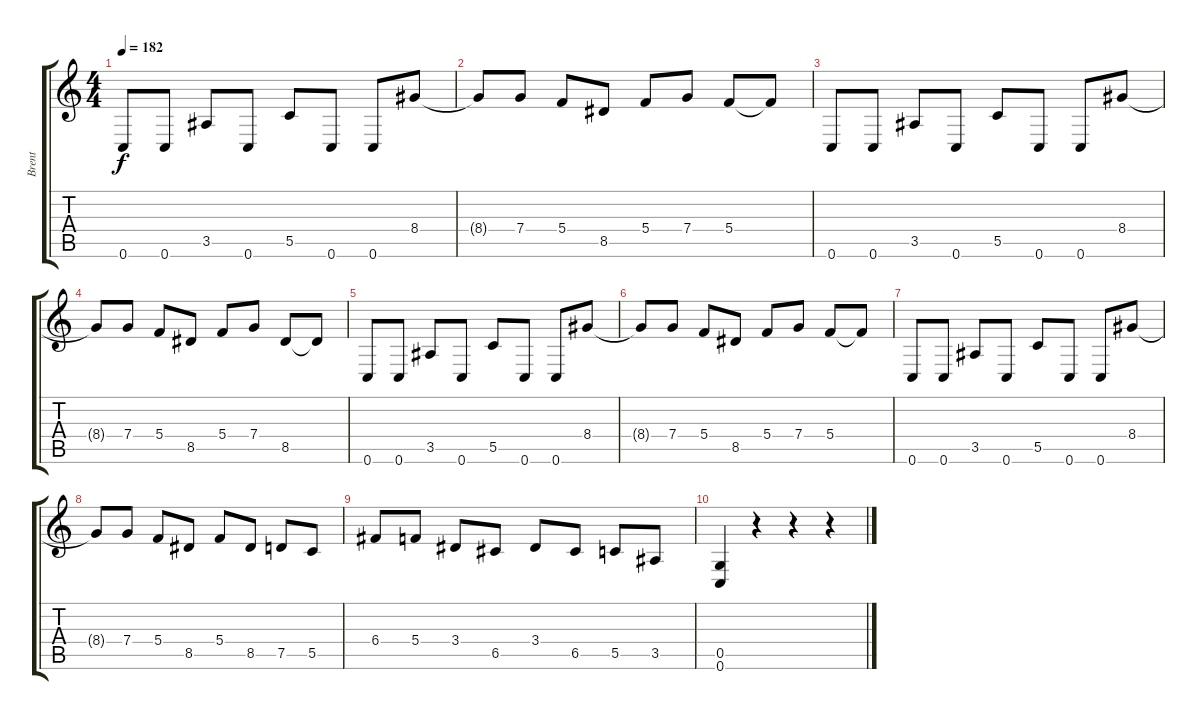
\track ("Brent" "Brent") {instrument distortionguitar}
\staff {score tabs}
\tuning (D4 A3 F3 C3 G2 C2) {hide}
\ts (4 4)
\tempo 182
\clef g2
\ks c
0.6.8{dy f} 0.6.8 3.5.8 0.6.8 5.5.8 0.6.8 0.6.8 8.4.8 |
8.4{t}.8 7.4.8 5.4.8 8.5.8 5.4.8 7.4.8 5.4.8 5.4{t}.8 |
0.6.8 0.6.8 3.5.8 0.6.8 5.5.8 0.6.8 0.6.8 8.4.8 |
8.4{t}.8 7.4.8 5.4.8 8.5.8 5.4.8 7.4.8 8.5.8 8.5{t}.8 |
0.6.8 0.6.8 3.5.8 0.6.8 5.5.8 0.6.8 0.6.8 8.4.8 |
8.4{t}.8 7.4.8 5.4.8 8.5.8 5.4.8 7.4.8 5.4.8 5.4{t}.8 |
0.6.8 0.6.8 3.5.8 0.6.8 5.5.8 0.6.8 0.6.8 8.4.8 |
8.4{t}.8 7.4.8 5.4.8 8.5.8 5.4.8 8.5.8 7.5.8 5.5.8 |
6.4.8 5.4.8 3.4.8 6.5.8 3.4.8 6.5.8 5.5.8 3.5.8 |
(0.5 0.6).4 r.4 r.4 r.4
